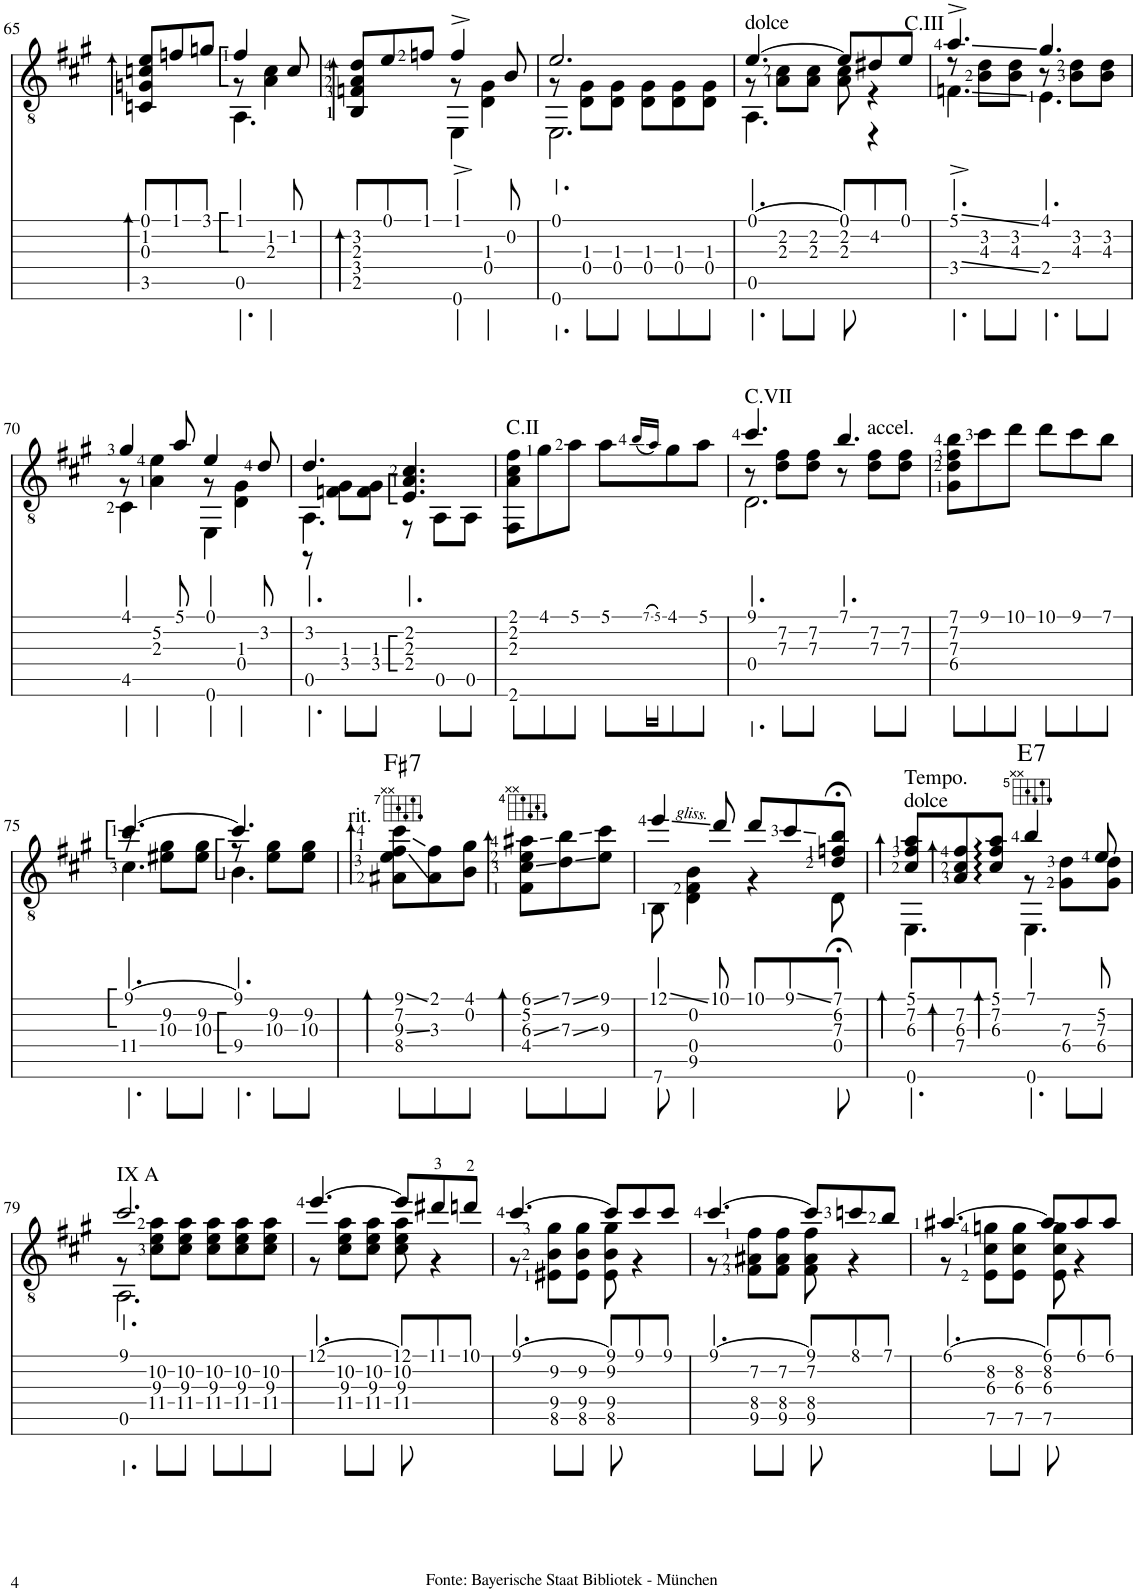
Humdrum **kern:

**kern	**kern	**harte
*part2	*part1	*part1
*staff2	*staff1	*
*I"Chitarra classica (Intavolatura)	*I"Guitar	*
!!LO:PB:g=z
*	*clefGv2	*
*k[f#c#g#]	*k[f#c#g#]	*
*M6/8	*M6/8	*
=65	=65	=65
*^	*^	*
*	*^	*	*^	*
8Cn/ 8Gn/ 8cn/ 8e/L	4.ryy	4.ryy	8Cn/ 8Gn/ 8cn/ 8e/L	4.ryy	4.ryy	.
8fn/	.	.	8fn/	.	.	.
8gn/J	.	.	8gn/J	.	.	.
4f/	8r	4.AA\	4f/	8r	4.AA\	.
.	4A\ 4c\	.	.	4A\ 4c\	.	.
8c/	.	.	8c/	.	.	.
=66	=66	=66	=66	=66	=66	=66
8BB/ 8Fn/ 8A/ 8d/L	4.ryy	4.ryy	8BB/ 8Fn/ 8A/ 8d/L	4.ryy	4.ryy	.
8e/	.	.	8e/	.	.	.
8fn/J	.	.	8fn/J	.	.	.
4f^/	8r	4EE\	4f^/	8r	4EE\	.
.	4D\ 4G#\	.	.	4D\ 4G#\	.	.
8B/	.	8ryy	8B/	.	8ryy	.
=67	=67	=67	=67	=67	=67	=67
2.e/	8r	2.EE\	2.e/	8r	2.EE\	.
.	8D\ 8G#\L	.	.	8D\ 8G#\L	.	.
.	8D\ 8G#\J	.	.	8D\ 8G#\J	.	.
.	8D\ 8G#\L	.	.	8D\ 8G#\L	.	.
.	8D\ 8G#\	.	.	8D\ 8G#\	.	.
.	8D\ 8G#\J	.	.	8D\ 8G#\J	.	.
=68	=68	=68	=68	=68	=68	=68
!	!	!	!LO:TX:a:t=dolce	!	!	!
[4.e/	8r	4.AA\	[4.e/	8r	4.AA\	.
.	8A\ 8c#\L	.	.	8A\ 8c#\L	.	.
.	8A\ 8c#\J	.	.	8A\ 8c#\J	.	.
8e/L]	8A\ 8c#\	8ryy	8e/L]	8A\ 8c#\	8ryy	.
8d#X/	4r	4r	8d#X/	4r	4r	.
8e/J	.	.	8e/J	.	.	.
=69	=69	=69	=69	=69	=69	=69
!	!	!	!LO:TX:a:t=C.III	!	!	!
4.a^/	8r	4.Fn\	4.a^/	8r	4.Fn\	.
.	8B\ 8d\L	.	.	8B\ 8d\L	.	.
.	8B\ 8d\J	.	.	8B\ 8d\J	.	.
4.g#/	8r	4.E\	4.g#/	8r	4.E\	.
.	8B\ 8d\L	.	.	8B\ 8d\L	.	.
.	8B\ 8d\J	.	.	8B\ 8d\J	.	.
!!LO:LB:g=z	!!	!!
=70	=70	=70	=70	=70	=70	=70
4g#/	8r	4C#\	4g#/	8r	4C#\	.
.	4A\ 4e\	.	.	4A\ 4e\	.	.
8a/	.	8ryy	8a/	.	8ryy	.
4e/	8r	4EE\	4e/	8r	4EE\	.
.	4D\ 4G#\	.	.	4D\ 4G#\	.	.
8d/	.	8ryy	8d/	.	8ryy	.
=71	=71	=71	=71	=71	=71	=71
4.d/	4.AA\	8r	4.d/	4.AA\	8r	.
.	.	8Fn\ 8G#\L	.	.	8Fn\ 8G#\L	.
.	.	8F\ 8G#\J	.	.	8F\ 8G#\J	.
4.E/ 4.A/ 4.c#/	8ryy	8r	4.E/ 4.A/ 4.c#/	8ryy	8r	.
.	8AA\L	4ryy	.	8AA\L	4ryy	.
.	8AA\J	.	.	8AA\J	.	.
*	*v	*v	*	*	*	*
*	*	*	*v	*v	*
=72	=72	=72	=72	=72
!	!	!LO:TX:a:t=C.II	!	!
*v	*v	*	*	*
*	*v	*v	*
8FF#\ 8A\ 8c#\ 8f#\L	8FF#\ 8A\ 8c#\ 8f#\L	.
8g#\	8g#\	.
8a\J	8a\J	.
8a\L	8a\L	.
(16qb\LL	(16qb/LL	.
16qa\JJ)	16qa/JJ)	.
8g#\	8g#\	.
8a\J	8a\J	.
=73	=73	=73
*^	*^	*
*	*^	*	*^	*
!	!	!	!LO:TX:a:t=C.VII	!	!	!
4.cc#/	8r	2.D\	4.cc#/	8r	2.D\	.
.	8d\ 8f#\L	.	.	8d\ 8f#\L	.	.
.	8d\ 8f#\J	.	.	8d\ 8f#\J	.	.
4.b/	8r	.	4.b/	8r	.	.
!	!	!	!	!LO:TX:a:t=accel.	!	!
.	8d\ 8f#\L	.	.	8d\ 8f#\L	.	.
.	8d\ 8f#\J	.	.	8d\ 8f#\J	.	.
*v	*v	*v	*	*	*	*
*	*v	*v	*v	*
=74	=74	=74
8G#\ 8d\ 8f#\ 8b\L	8G#\ 8d\ 8f#\ 8b\L	.
8cc#\	8cc#\	.
8dd\J	8dd\J	.
8dd\L	8dd\L	.
8cc#\	8cc#\	.
8b\J	8b\J	.
!!LO:LB:g=z
=75	=75	=75
*^	*^	*
*	*^	*	*^	*
[4.cc#/	8r	4.c#\	[4.cc#/	8r	4.c#\	.
.	8e#X\ 8g#\L	.	.	8e#X\ 8g#\L	.	.
.	8e#\ 8g#\J	.	.	8e#\ 8g#\J	.	.
4.cc#/]	8r	4.B\	4.cc#/]	8r	4.B\	.
.	8e#\ 8g#\L	.	.	8e#\ 8g#\L	.	.
.	8e#\ 8g#\J	.	.	8e#\ 8g#\J	.	.
*	*v	*v	*	*	*	*
*	*	*	*v	*v	*
=76	=76	=76	=76	=76
!	!	!LO:TX:a:t=rit.	!	!LO:H:kt=7
*v	*v	*	*	*
*	*v	*v	*
8A#X\ 8e\ 8f#\ 8cc#\L	8A#X\ 8e\ 8f#\ 8cc#\L	F#:7
8A#\ 8f#\	8A#\ 8f#\	.
8B\ 8g#\J	8B\ 8g#\J	.
8F#\ 8c#\ 8e\ 8a#X\L	8F#\ 8c#\ 8e\ 8a#X\L	.
8d\ 8b\	8d\ 8b\	.
8e\ 8cc#\J	8e\ 8cc#\J	.
=77	=77	=77
*^	*^	*
4ee/	8BB\	4ee/	8BB\	.
.	4F#\ 4D\ 4B\	.	4D\ 4F#\ 4B\	.
8dd/	.	8dd/	.	.
8dd/L	4r	8dd/L	4r	.
8cc#/	.	8cc#/	.	.
8d/;< 8fn/;< 8b/;<J	8D\	8d/;< 8fn/;< 8b/;<J	8D\	.
=78	=78	=78	=78	=78
*	*^	*	*^	*
!	!	!	!LO:TX:a:t=Tempo.	!	!	!
!	!	!	!LO:TX:a:t=dolce	!	!	!
8c#/ 8f#/ 8a/L	4.ryy	4.EE\	8c#/ 8f#/ 8a/L	4.ryy	4.EE\	.
8A/ 8c#/ 8f#/	.	.	8A/ 8c#/ 8f#/	.	.	.
8c#/ 8f#/ 8a/J	.	.	8c#/ 8f#/ 8a/J	.	.	.
!	!	!	!	!	!	!LO:H:kt=7
4b/	8r	4.EE\	4b/	8r	4.EE\	E:7
.	8G#\ 8d\L	.	.	8G#\ 8d\L	.	.
8e/	8G#\ 8d\J	.	8e/	8G#\ 8d\J	.	.
!!LO:LB:g=z	!!	!!
=79	=79	=79	=79	=79	=79	=79
!	!	!	!LO:TX:a:t=IX A	!	!	!
2.cc#/	8r	2.AA\	2.cc#/	8r	2.AA\	.
.	8c#\ 8e\ 8a\L	.	.	8c#\ 8e\ 8a\L	.	.
.	8c#\ 8e\ 8a\J	.	.	8c#\ 8e\ 8a\J	.	.
.	8c#\ 8e\ 8a\L	.	.	8c#\ 8e\ 8a\L	.	.
.	8c#\ 8e\ 8a\	.	.	8c#\ 8e\ 8a\	.	.
.	8c#\ 8e\ 8a\J	.	.	8c#\ 8e\ 8a\J	.	.
*	*v	*v	*	*	*	*
*	*	*	*v	*v	*
=80	=80	=80	=80	=80
[4.ee/	8r	[4.ee/	8r	.
.	8c#\ 8e\ 8a\L	.	8c#\ 8e\ 8a\L	.
.	8c#\ 8e\ 8a\J	.	8c#\ 8e\ 8a\J	.
8ee/L]	8c#\ 8e\ 8a\	8ee/L]	8c#\ 8e\ 8a\	.
8dd#X/	4r	8dd#X/	4r	.
8ddn/J	.	8ddn/J	.	.
=81	=81	=81	=81	=81
[4.cc#/	8r	[4.cc#/	8r	.
.	8E#X\ 8B\ 8g#\L	.	8E#X\ 8B\ 8g#\L	.
.	8E#\ 8B\ 8g#\J	.	8E#\ 8B\ 8g#\J	.
8cc#/L]	8E#\ 8B\ 8g#\	8cc#/L]	8E#\ 8B\ 8g#\	.
8cc#/	4r	8cc#/	4r	.
8cc#/J	.	8cc#/J	.	.
=82	=82	=82	=82	=82
[4.cc#/	8r	[4.cc#/	8r	.
.	8F#\ 8A#X\ 8f#\L	.	8F#\ 8A#X\ 8f#\L	.
.	8F#\ 8A#\ 8f#\J	.	8F#\ 8A#\ 8f#\J	.
8cc#/L]	8F#\ 8A#\ 8f#\	8cc#/L]	8F#\ 8A#\ 8f#\	.
8ccn/	4r	8ccn/	4r	.
8b/J	.	8b/J	.	.
=83	=83	=83	=83	=83
[4.a#X/	8r	[4.a#X/	8r	.
.	8E\ 8c#\ 8gn\L	.	8E\ 8c#\ 8gn\L	.
.	8E\ 8c#\ 8g\J	.	8E\ 8c#\ 8g\J	.
8a#/L]	8E\ 8c#\ 8g\	8a#/L]	8E\ 8c#\ 8g\	.
8a#/	4r	8a#/	4r	.
8a#/J	.	8a#/J	.	.
*v	*v	*	*	*
*	*v	*v	*
=	=	=
*-	*-	*-
